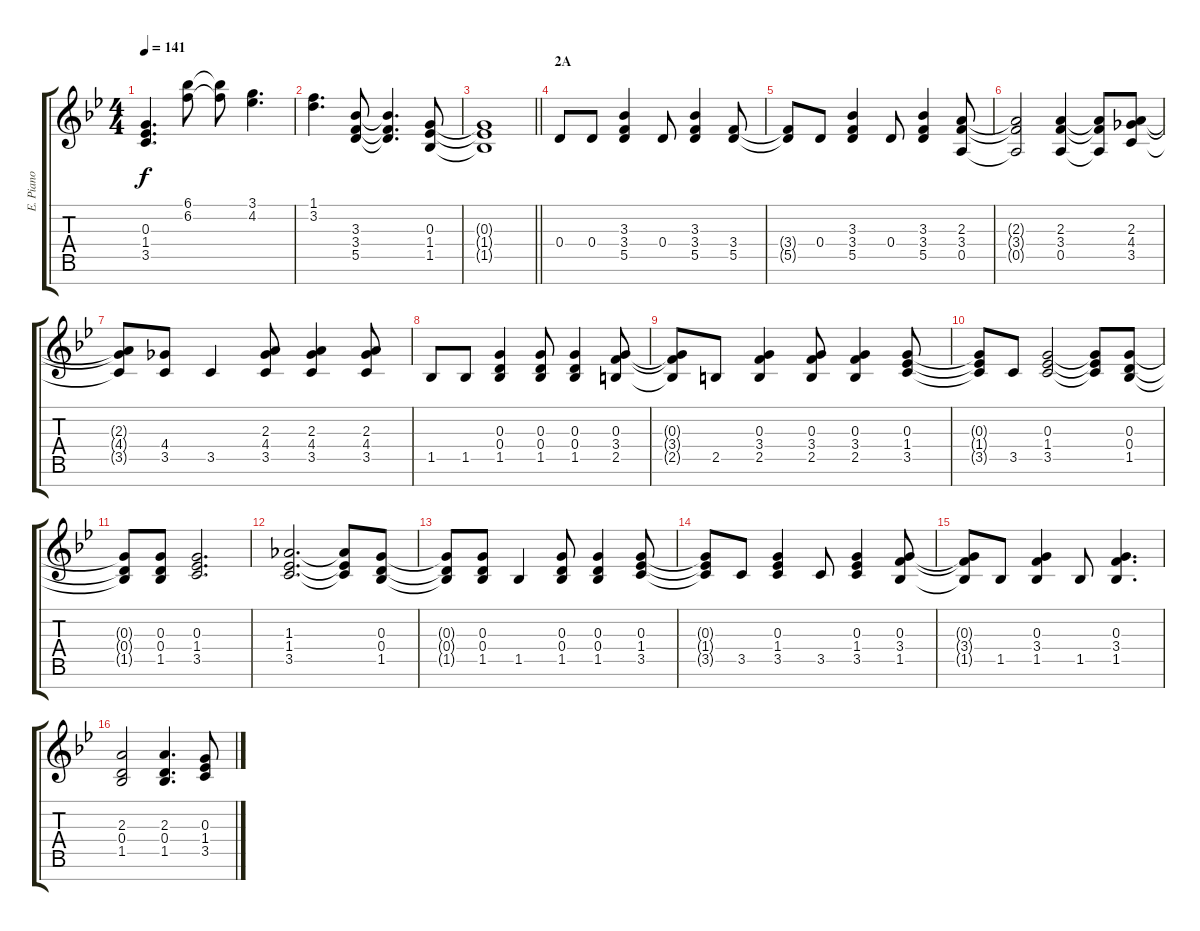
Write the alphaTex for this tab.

\track ("E. Piano" "E. Piano") {instrument brightacousticpiano}
\staff {score tabs}
\tuning (E5 B4 G4 D4 A3 E3 B2) {hide}
\ts (4 4)
\tempo 141
\clef g2
\ks bb
(0.3{t} 1.4{t} 3.5{t}).4{d dy f} (6.1 6.2).8 (6.1{t} 6.2{t}).8 (3.1 4.2).4{d} |
(1.1 3.2).4{d} (3.3 3.4 5.5).8 (3.3{t} 3.4{t} 5.5{t}).4{d} (0.3 1.4 1.5).8 |
\barLineRight lightlight
(0.3{t} 1.4{t} 1.5{t}).1 |
\section ("" "2A")
0.4.8 0.4.8 (3.3 3.4 5.5).4 0.4.8 (3.3 3.4 5.5).4 (3.4 5.5).8 |
(3.4{t} 5.5{t}).8 0.4.8 (3.3 3.4 5.5).4 0.4.8 (3.3 3.4 5.5).4 (2.3 3.4 0.5).8 |
(2.3{t} 3.4{t} 0.5{t}).2 (2.3 3.4 0.5).4 (2.3{t} 3.4{t} 0.5{t}).8 (2.3 4.4 3.5).8 |
(2.3{t} 4.4{t} 3.5{t}).8 (4.4 3.5).8 3.5.4 (2.3 4.4 3.5).8 (2.3 4.4 3.5).4 (2.3 4.4 3.5).8 |
1.5.8 1.5.8 (0.3 0.4 1.5).4 (0.3 0.4 1.5).8 (0.3 0.4 1.5).4 (0.3 3.4 2.5).8 |
(0.3{t} 3.4{t} 2.5{t}).8 2.5.8 (0.3 3.4 2.5).4 (0.3 3.4 2.5).8 (0.3 3.4 2.5).4 (0.3 1.4 3.5).8 |
(0.3{t} 1.4{t} 3.5{t}).8 3.5.8 (0.3 1.4 3.5).2 (0.3{t} 1.4{t} 3.5{t}).8 (0.3 0.4 1.5).8 |
(0.3{t} 0.4{t} 1.5{t}).8 (0.3 0.4 1.5).8 (0.3 1.4 3.5).2{d} |
(1.3 1.4 3.5).2{d} (1.3{t} 1.4{t} 3.5{t}).8 (0.3 0.4 1.5).8 |
(0.3{t} 0.4{t} 1.5{t}).8 (0.3 0.4 1.5).8 1.5.4 (0.3 0.4 1.5).8 (0.3 0.4 1.5).4 (0.3 1.4 3.5).8 |
(0.3{t} 1.4{t} 3.5{t}).8 3.5.8 (0.3 1.4 3.5).4 3.5.8 (0.3 1.4 3.5).4 (0.3 3.4 1.5).8 |
(0.3{t} 3.4{t} 1.5{t}).8 1.5.8 (0.3 3.4 1.5).4 1.5.8 (0.3 3.4 1.5).4{d} |
(2.3 0.4 1.5).2 (2.3 0.4 1.5).4{d} (0.3 1.4 3.5).8
